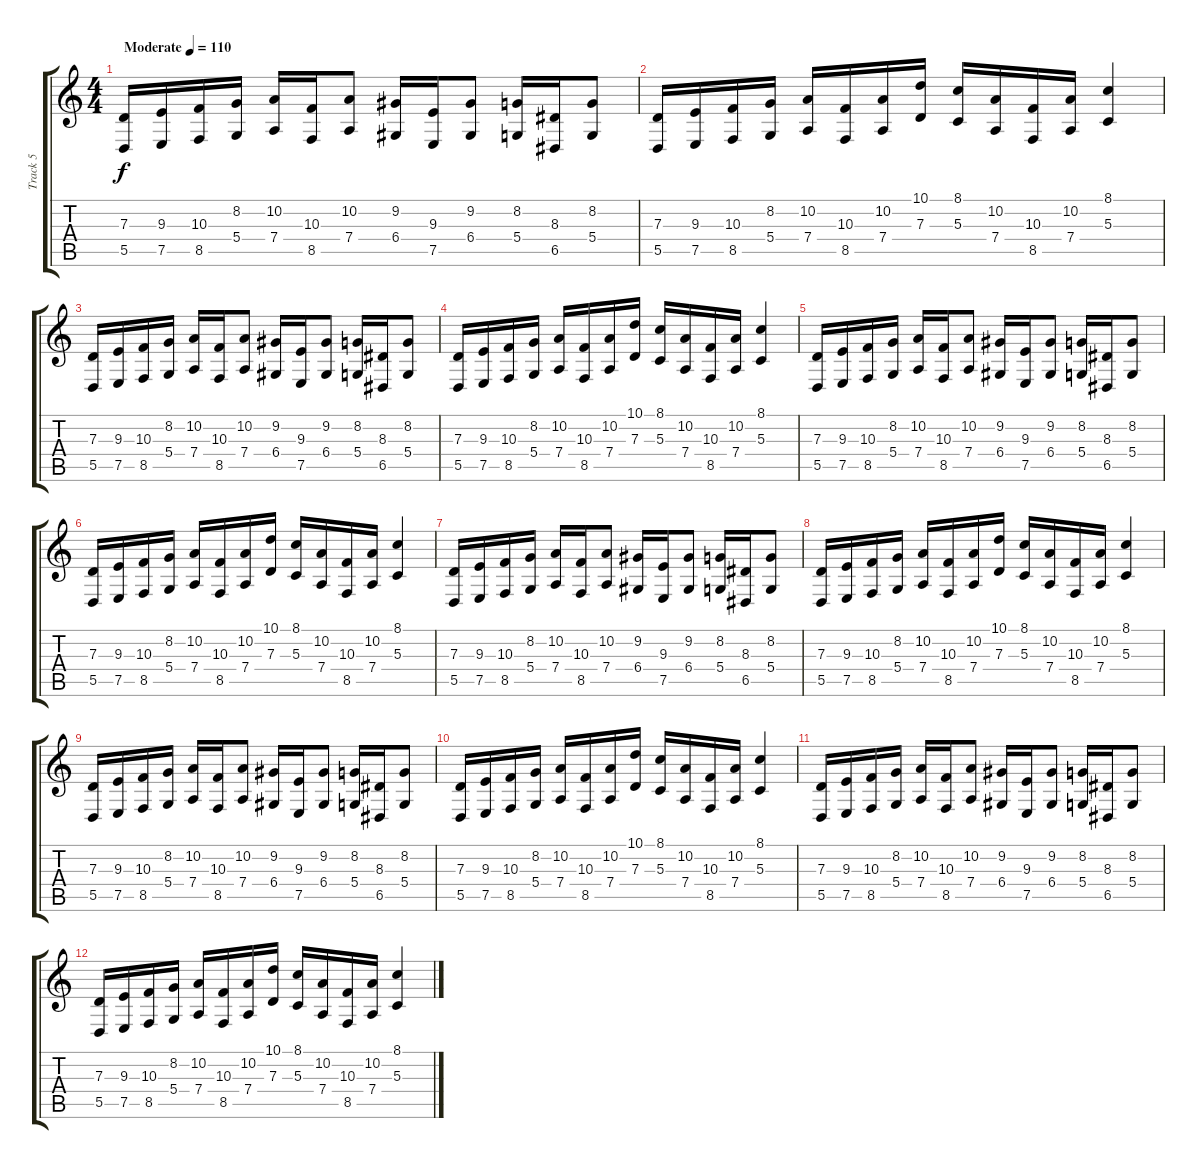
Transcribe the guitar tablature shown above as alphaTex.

\track ("Track 5" "Track 5") {instrument acousticgrandpiano}
\staff {score tabs}
\tuning (E4 B3 G3 D3 A2 E2) {hide}
\ts (4 4)
\tempo (110 "Moderate")
\clef g2
\ks c
(7.3 5.5).16{dy f instrument acousticgrandpiano} (9.3 7.5).16 (10.3 8.5).16 (8.2 5.4).16 (10.2 7.4).16 (10.3 8.5).16 (10.2 7.4).8 (9.2 6.4).16 (9.3 7.5).16 (9.2 6.4).8 (8.2 5.4).16 (8.3 6.5).16 (8.2 5.4).8 |
(7.3 5.5).16 (9.3 7.5).16 (10.3 8.5).16 (8.2 5.4).16 (10.2 7.4).16 (10.3 8.5).16 (10.2 7.4).16 (10.1 7.3).16 (8.1 5.3).16 (10.2 7.4).16 (10.3 8.5).16 (10.2 7.4).16 (8.1 5.3).4 |
(7.3 5.5).16 (9.3 7.5).16 (10.3 8.5).16 (8.2 5.4).16 (10.2 7.4).16 (10.3 8.5).16 (10.2 7.4).8 (9.2 6.4).16 (9.3 7.5).16 (9.2 6.4).8 (8.2 5.4).16 (8.3 6.5).16 (8.2 5.4).8 |
(7.3 5.5).16 (9.3 7.5).16 (10.3 8.5).16 (8.2 5.4).16 (10.2 7.4).16 (10.3 8.5).16 (10.2 7.4).16 (10.1 7.3).16 (8.1 5.3).16 (10.2 7.4).16 (10.3 8.5).16 (10.2 7.4).16 (8.1 5.3).4 |
(7.3 5.5).16 (9.3 7.5).16 (10.3 8.5).16 (8.2 5.4).16 (10.2 7.4).16 (10.3 8.5).16 (10.2 7.4).8 (9.2 6.4).16 (9.3 7.5).16 (9.2 6.4).8 (8.2 5.4).16 (8.3 6.5).16 (8.2 5.4).8 |
(7.3 5.5).16 (9.3 7.5).16 (10.3 8.5).16 (8.2 5.4).16 (10.2 7.4).16 (10.3 8.5).16 (10.2 7.4).16 (10.1 7.3).16 (8.1 5.3).16 (10.2 7.4).16 (10.3 8.5).16 (10.2 7.4).16 (8.1 5.3).4 |
(7.3 5.5).16 (9.3 7.5).16 (10.3 8.5).16 (8.2 5.4).16 (10.2 7.4).16 (10.3 8.5).16 (10.2 7.4).8 (9.2 6.4).16 (9.3 7.5).16 (9.2 6.4).8 (8.2 5.4).16 (8.3 6.5).16 (8.2 5.4).8 |
(7.3 5.5).16 (9.3 7.5).16 (10.3 8.5).16 (8.2 5.4).16 (10.2 7.4).16 (10.3 8.5).16 (10.2 7.4).16 (10.1 7.3).16 (8.1 5.3).16 (10.2 7.4).16 (10.3 8.5).16 (10.2 7.4).16 (8.1 5.3).4 |
(7.3 5.5).16 (9.3 7.5).16 (10.3 8.5).16 (8.2 5.4).16 (10.2 7.4).16 (10.3 8.5).16 (10.2 7.4).8 (9.2 6.4).16 (9.3 7.5).16 (9.2 6.4).8 (8.2 5.4).16 (8.3 6.5).16 (8.2 5.4).8 |
(7.3 5.5).16 (9.3 7.5).16 (10.3 8.5).16 (8.2 5.4).16 (10.2 7.4).16 (10.3 8.5).16 (10.2 7.4).16 (10.1 7.3).16 (8.1 5.3).16 (10.2 7.4).16 (10.3 8.5).16 (10.2 7.4).16 (8.1 5.3).4 |
(7.3 5.5).16 (9.3 7.5).16 (10.3 8.5).16 (8.2 5.4).16 (10.2 7.4).16 (10.3 8.5).16 (10.2 7.4).8 (9.2 6.4).16 (9.3 7.5).16 (9.2 6.4).8 (8.2 5.4).16 (8.3 6.5).16 (8.2 5.4).8 |
(7.3 5.5).16 (9.3 7.5).16 (10.3 8.5).16 (8.2 5.4).16 (10.2 7.4).16 (10.3 8.5).16 (10.2 7.4).16 (10.1 7.3).16 (8.1 5.3).16 (10.2 7.4).16 (10.3 8.5).16 (10.2 7.4).16 (8.1 5.3).4
